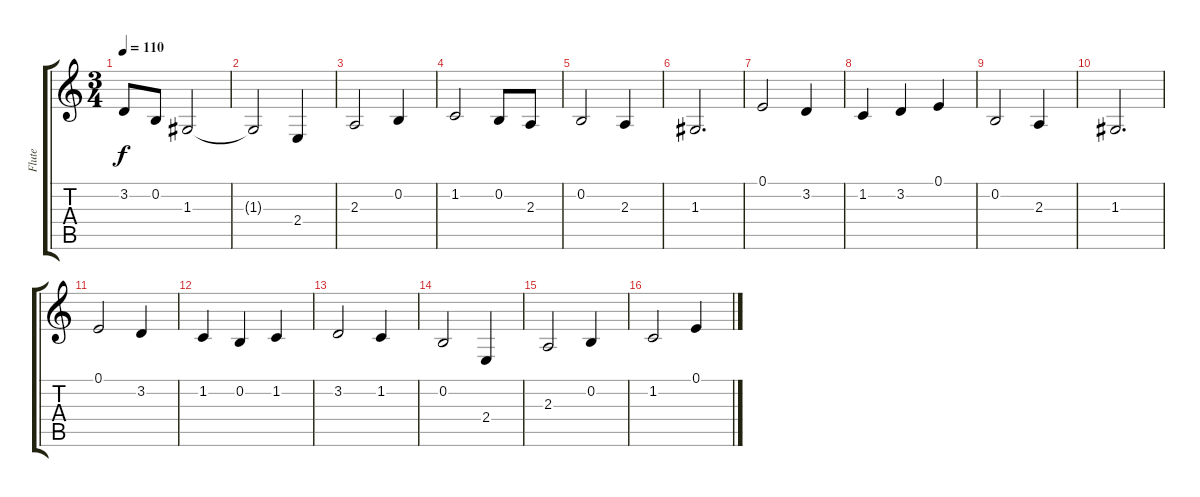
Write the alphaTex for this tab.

\track ("Flute" "Flute") {instrument flute}
\staff {score tabs}
\tuning (E4 B3 G3 D3 A2 E2) {hide}
\ts (3 4)
\tempo 110
\clef g2
\ks c
3.2.8{dy f} 0.2.8 1.3.2 |
1.3{t}.2 2.4.4 |
2.3.2 0.2.4 |
1.2.2 0.2.8 2.3.8 |
0.2.2 2.3.4 |
1.3.2{d} |
0.1.2 3.2.4 |
1.2.4 3.2.4 0.1.4 |
0.2.2 2.3.4 |
1.3.2{d} |
0.1.2 3.2.4 |
1.2.4 0.2.4 1.2.4 |
3.2.2 1.2.4 |
0.2.2 2.4.4 |
2.3.2 0.2.4 |
1.2.2 0.1.4
